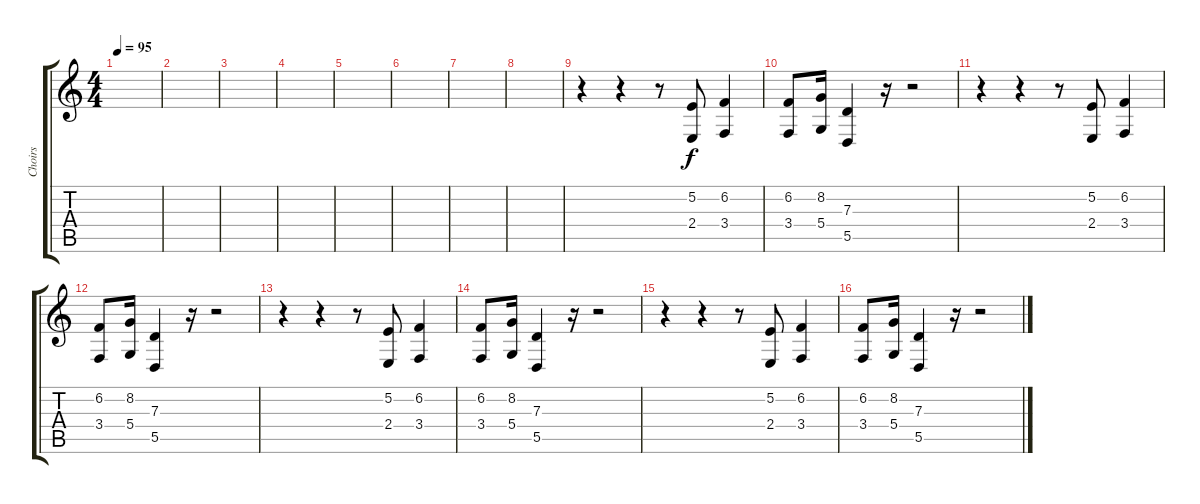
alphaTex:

\track ("Choirs" "Choirs") {instrument shamisen}
\staff {score tabs}
\tuning (E4 B3 G3 D3 A2 E2) {hide}
\ts (4 4)
\tempo 95
\clef g2
\ks c
|
|
|
|
|
|
|
|
r.4 r.4 r.8 (5.2 2.4).8 (6.2 3.4).4 |
(6.2 3.4).8 (8.2 5.4).16 (7.3 5.5).4 r.16 r.2 |
r.4 r.4 r.8 (5.2 2.4).8 (6.2 3.4).4 |
(6.2 3.4).8 (8.2 5.4).16 (7.3 5.5).4 r.16 r.2 |
r.4 r.4 r.8 (5.2 2.4).8 (6.2 3.4).4 |
(6.2 3.4).8 (8.2 5.4).16 (7.3 5.5).4 r.16 r.2 |
r.4 r.4 r.8 (5.2 2.4).8 (6.2 3.4).4 |
(6.2 3.4).8 (8.2 5.4).16 (7.3 5.5).4 r.16 r.2
